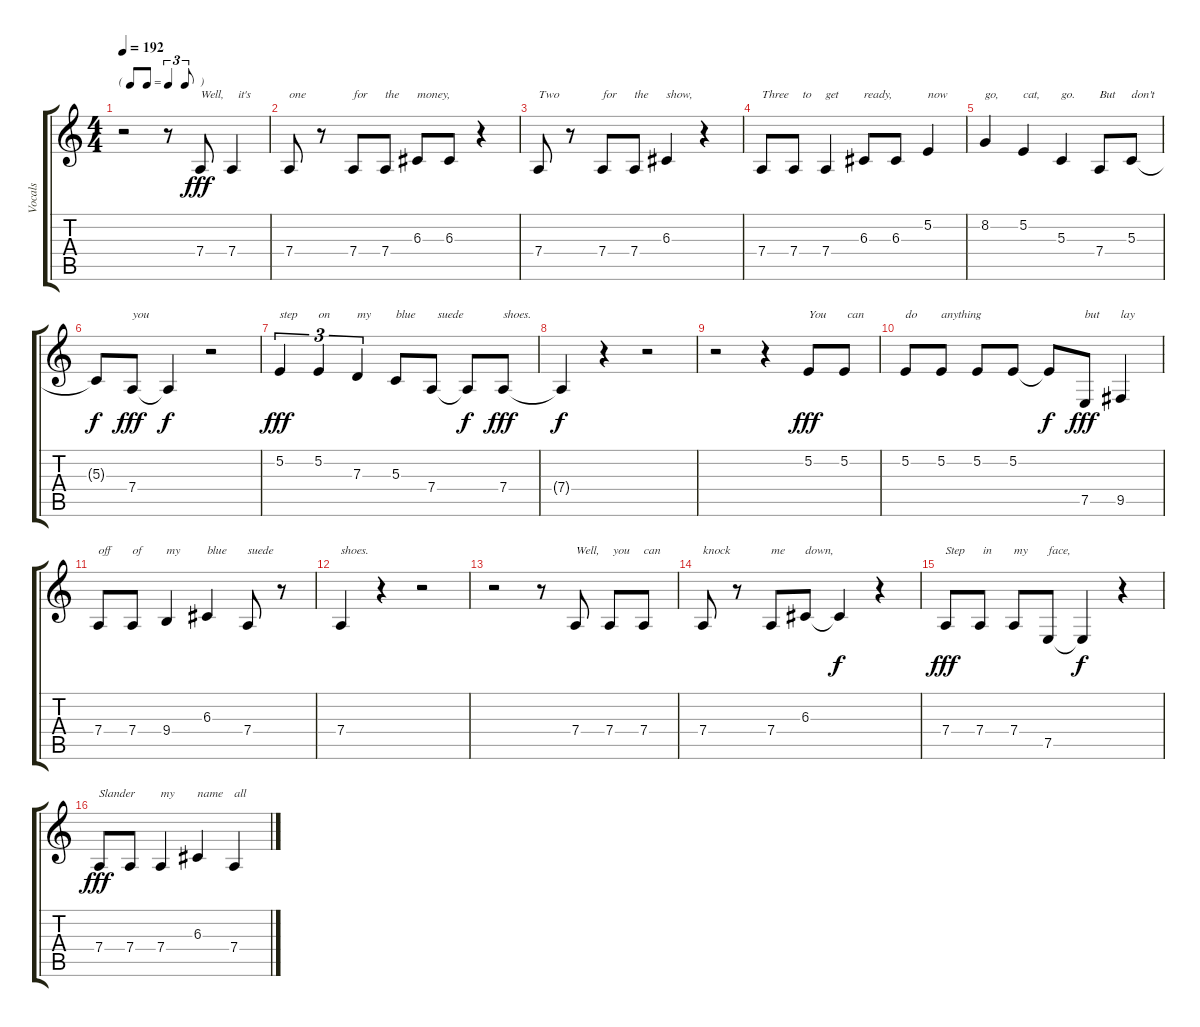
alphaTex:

\track ("Vocals" "Vocals") {instrument tenorsax}
\staff {score tabs}
\tuning (E4 B3 G3 D3 A2 E2) {hide}
\ts (4 4)
\tf triplet8th
\tempo 192
\clef g2
\ks c
r.2{dy fff instrument tenorsax} r.8 7.4.8{txt "Well,"} 7.4.4{txt "  it's"} |
7.4.8{txt "one"} r.8 7.4.8{txt "for"} 7.4.8{txt "the"} 6.3.8{txt "money,"} 6.3.8 r.4 |
7.4.8{txt "Two"} r.8 7.4.8{txt "for"} 7.4.8{txt "the"} 6.3.4{txt "show,"} r.4 |
7.4.8{txt "Three"} 7.4.8{txt "   to"} 7.4.4{txt "get"} 6.3.8{txt "ready,"} 6.3.8 5.2.4{txt "now"} |
8.2.4{txt "go,"} 5.2.4{txt "cat,"} 5.3.4{txt "go."} 7.4.8{txt "But"} 5.3.8{txt "don't"} |
5.3{t}.8{dy f} 7.4.8{txt "you" dy fff} 7.4{t}.4{dy f} r.2 |
5.2.4{tu (3 2) txt "step" dy fff} 5.2.4{tu (3 2) txt "on"} 7.3.4{tu (3 2) txt "my"} 5.3.8{txt "blue"} 7.4.8{txt "  suede"} 7.4{t}.8{dy f} 7.4.8{txt "shoes." dy fff} |
7.4{t}.4{dy f} r.4 r.2 |
r.2 r.4 5.2.8{txt "You" dy fff} 5.2.8{txt " can"} |
5.2.8{txt "do"} 5.2.8{txt "anything"} 5.2.8 5.2.8 5.2{t}.8{dy f} 7.5.8{txt "but" dy fff} 9.5.4{txt "lay"} |
7.4.8{txt "off"} 7.4.8{txt "of"} 9.4.4{txt "my"} 6.3.4{txt "blue"} 7.4.8{txt "suede"} r.8 |
7.4.4{txt "shoes."} r.4 r.2 |
r.2 r.8 7.4.8{txt "Well,"} 7.4.8{txt " you"} 7.4.8{txt "can"} |
7.4.8{txt "knock"} r.8 7.4.8{txt "me"} 6.3.8{txt "down,"} 6.3{t}.4{dy f} r.4 |
7.4.8{txt "Step" dy fff} 7.4.8{txt " in"} 7.4.8{txt "my"} 7.5.8{txt "face,"} 7.5{t}.4{dy f} r.4 |
7.4.8{txt "Slander" dy fff} 7.4.8 7.4.4{txt "my"} 6.3.4{txt "name"} 7.4.4{txt "all"}
